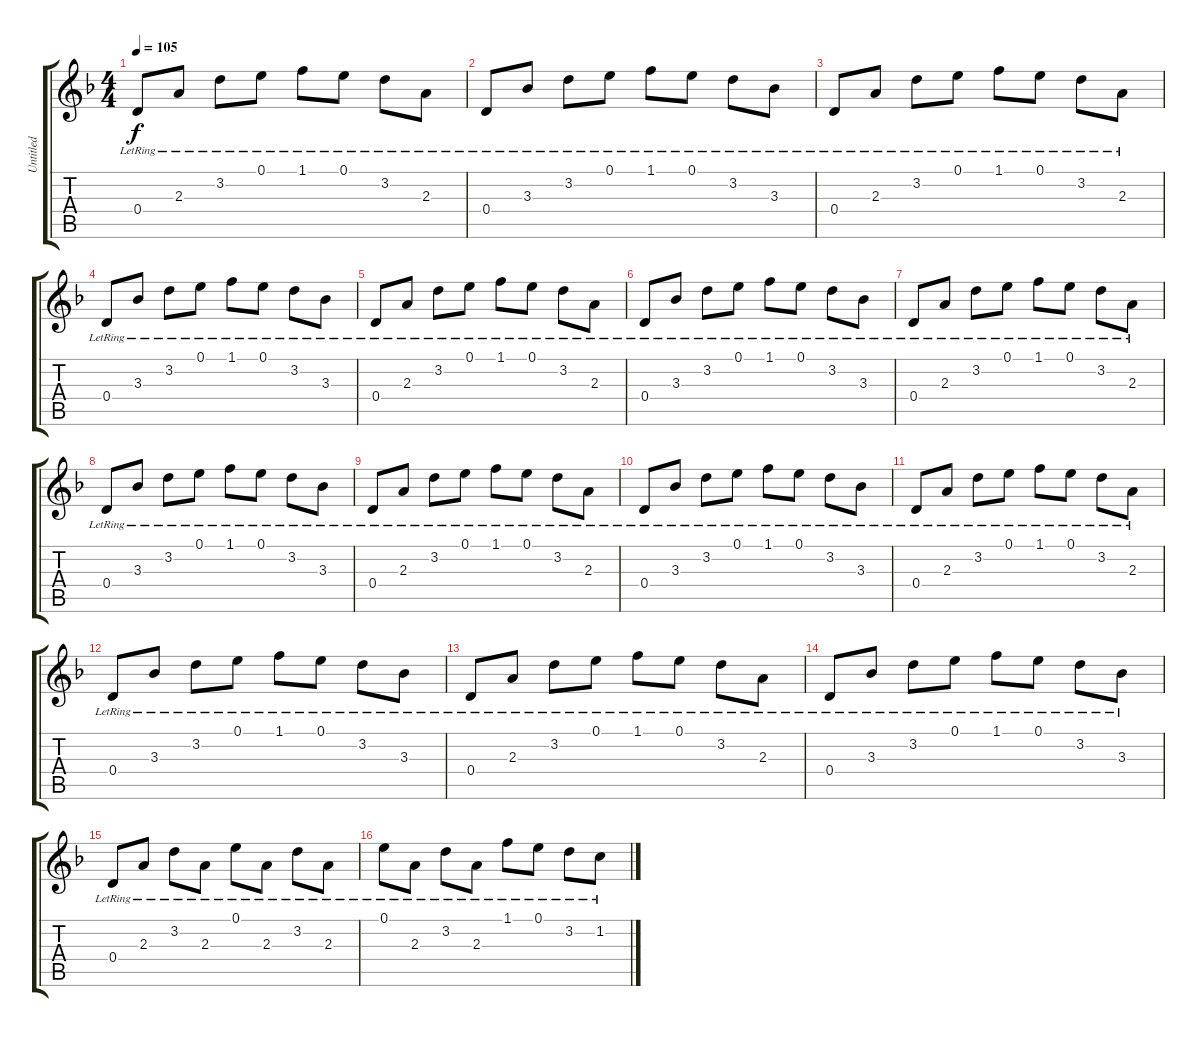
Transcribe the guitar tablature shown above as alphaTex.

\track ("Untitled" "Untitled") {instrument acousticguitarnylon}
\staff {score tabs}
\tuning (E4 B3 G3 D3 A2 E2) {hide}
\ts (4 4)
\tempo 105
\clef g2
\ks f
0.4{lr}.8{dy f instrument acousticguitarnylon} 2.3{lr}.8 3.2{lr}.8 0.1{lr}.8 1.1{lr}.8 0.1{lr}.8 3.2{lr}.8 2.3{lr}.8 |
0.4{lr}.8 3.3{lr}.8 3.2{lr}.8 0.1{lr}.8 1.1{lr}.8 0.1{lr}.8 3.2{lr}.8 3.3{lr}.8 |
0.4{lr}.8 2.3{lr}.8 3.2{lr}.8 0.1{lr}.8 1.1{lr}.8 0.1{lr}.8 3.2{lr}.8 2.3{lr}.8 |
0.4{lr}.8 3.3{lr}.8 3.2{lr}.8 0.1{lr}.8 1.1{lr}.8 0.1{lr}.8 3.2{lr}.8 3.3{lr}.8 |
0.4{lr}.8 2.3{lr}.8 3.2{lr}.8 0.1{lr}.8 1.1{lr}.8 0.1{lr}.8 3.2{lr}.8 2.3{lr}.8 |
0.4{lr}.8 3.3{lr}.8 3.2{lr}.8 0.1{lr}.8 1.1{lr}.8 0.1{lr}.8 3.2{lr}.8 3.3{lr}.8 |
0.4{lr}.8 2.3{lr}.8 3.2{lr}.8 0.1{lr}.8 1.1{lr}.8 0.1{lr}.8 3.2{lr}.8 2.3{lr}.8 |
0.4{lr}.8 3.3{lr}.8 3.2{lr}.8 0.1{lr}.8 1.1{lr}.8 0.1{lr}.8 3.2{lr}.8 3.3{lr}.8 |
0.4{lr}.8 2.3{lr}.8 3.2{lr}.8 0.1{lr}.8 1.1{lr}.8 0.1{lr}.8 3.2{lr}.8 2.3{lr}.8 |
0.4{lr}.8 3.3{lr}.8 3.2{lr}.8 0.1{lr}.8 1.1{lr}.8 0.1{lr}.8 3.2{lr}.8 3.3{lr}.8 |
0.4{lr}.8 2.3{lr}.8 3.2{lr}.8 0.1{lr}.8 1.1{lr}.8 0.1{lr}.8 3.2{lr}.8 2.3{lr}.8 |
0.4{lr}.8 3.3{lr}.8 3.2{lr}.8 0.1{lr}.8 1.1{lr}.8 0.1{lr}.8 3.2{lr}.8 3.3{lr}.8 |
0.4{lr}.8 2.3{lr}.8 3.2{lr}.8 0.1{lr}.8 1.1{lr}.8 0.1{lr}.8 3.2{lr}.8 2.3{lr}.8 |
0.4{lr}.8 3.3{lr}.8 3.2{lr}.8 0.1{lr}.8 1.1{lr}.8 0.1{lr}.8 3.2{lr}.8 3.3{lr}.8 |
0.4{lr}.8 2.3{lr}.8 3.2{lr}.8 2.3{lr}.8 0.1{lr}.8 2.3{lr}.8 3.2{lr}.8 2.3{lr}.8 |
0.1{lr}.8 2.3{lr}.8 3.2{lr}.8 2.3{lr}.8 1.1{lr}.8 0.1{lr}.8 3.2{lr}.8 1.2{lr}.8
